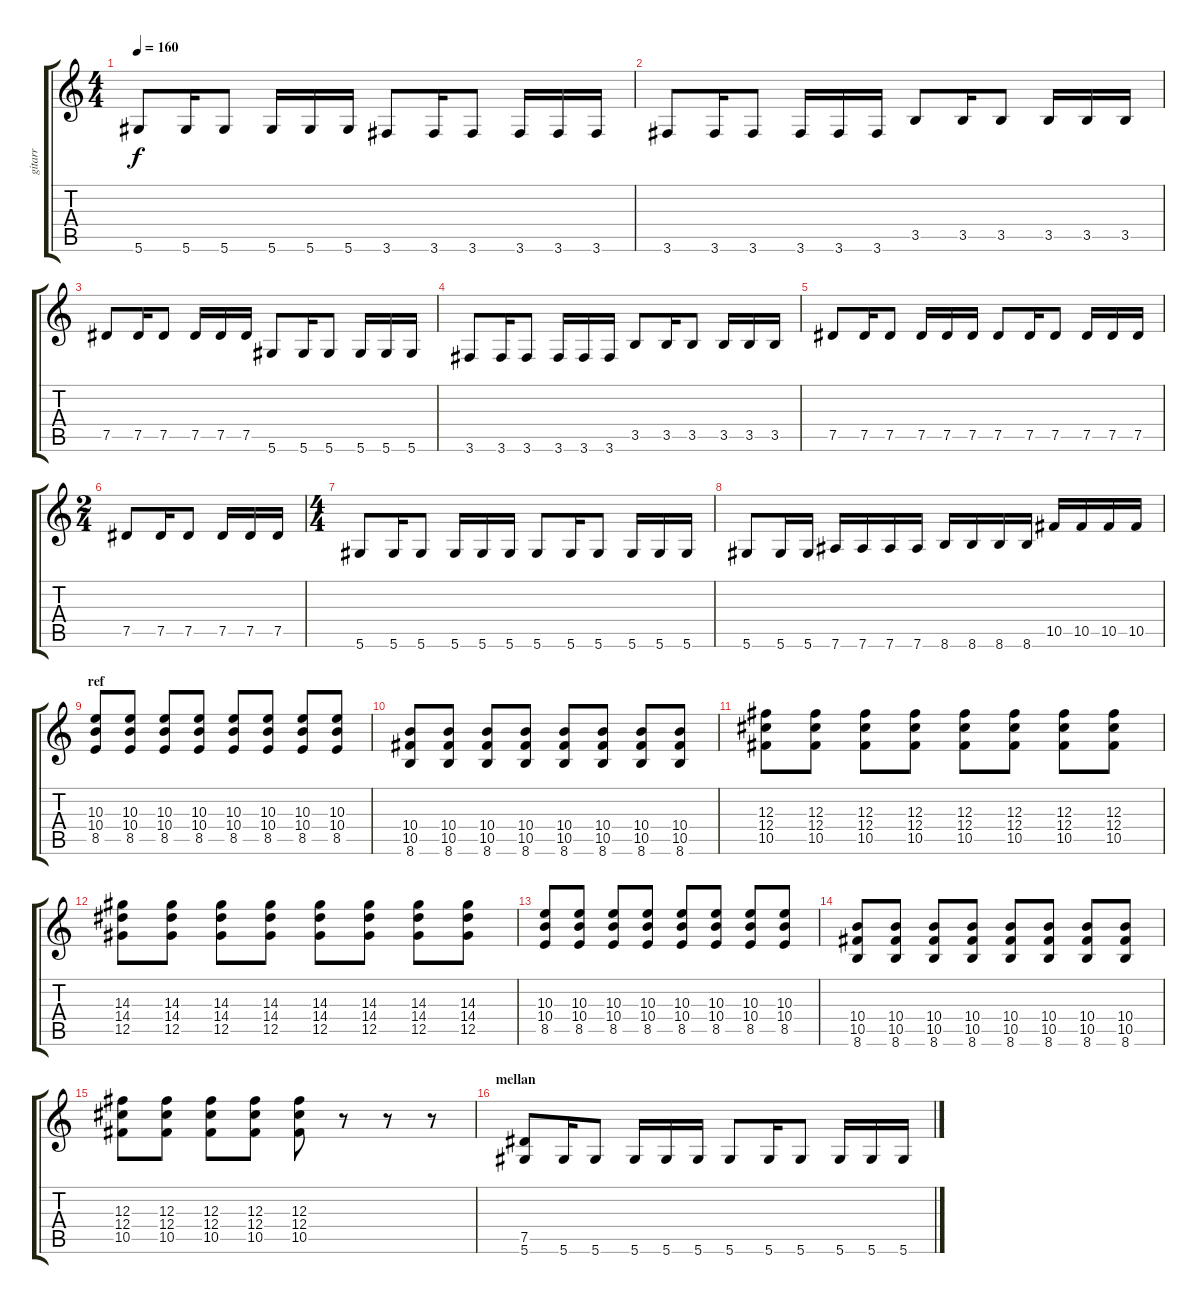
\track ("gitarr" "gitarr") {instrument distortionguitar}
\staff {score tabs}
\tuning (Eb4 Bb3 Gb3 Db3 Ab2 Eb2) {hide}
\ts (4 4)
\tempo 160
\clef g2
\ks c
5.6.8{dy f} 5.6.16 5.6.8 5.6.16 5.6.16 5.6.16 3.6.8 3.6.16 3.6.8 3.6.16 3.6.16 3.6.16 |
3.6.8 3.6.16 3.6.8 3.6.16 3.6.16 3.6.16 3.5.8 3.5.16 3.5.8 3.5.16 3.5.16 3.5.16 |
7.5.8 7.5.16 7.5.8 7.5.16 7.5.16 7.5.16 5.6.8 5.6.16 5.6.8 5.6.16 5.6.16 5.6.16 |
3.6.8 3.6.16 3.6.8 3.6.16 3.6.16 3.6.16 3.5.8 3.5.16 3.5.8 3.5.16 3.5.16 3.5.16 |
7.5.8 7.5.16 7.5.8 7.5.16 7.5.16 7.5.16 7.5.8 7.5.16 7.5.8 7.5.16 7.5.16 7.5.16 |
\ts (2 4)
7.5.8 7.5.16 7.5.8 7.5.16 7.5.16 7.5.16 |
\ts (4 4)
5.6.8 5.6.16 5.6.8 5.6.16 5.6.16 5.6.16 5.6.8 5.6.16 5.6.8 5.6.16 5.6.16 5.6.16 |
5.6.8 5.6.16 5.6.16 7.6.16 7.6.16 7.6.16 7.6.16 8.6.16 8.6.16 8.6.16 8.6.16 10.5.16 10.5.16 10.5.16 10.5.16 |
\section ("" "ref")
(10.3 10.4 8.5).8 (10.3 10.4 8.5).8 (10.3 10.4 8.5).8 (10.3 10.4 8.5).8 (10.3 10.4 8.5).8 (10.3 10.4 8.5).8 (10.3 10.4 8.5).8 (10.3 10.4 8.5).8 |
(10.4 10.5 8.6).8 (10.4 10.5 8.6).8 (10.4 10.5 8.6).8 (10.4 10.5 8.6).8 (10.4 10.5 8.6).8 (10.4 10.5 8.6).8 (10.4 10.5 8.6).8 (10.4 10.5 8.6).8 |
(12.3 12.4 10.5).8 (12.3 12.4 10.5).8 (12.3 12.4 10.5).8 (12.3 12.4 10.5).8 (12.3 12.4 10.5).8 (12.3 12.4 10.5).8 (12.3 12.4 10.5).8 (12.3 12.4 10.5).8 |
(14.3 14.4 12.5).8 (14.3 14.4 12.5).8 (14.3 14.4 12.5).8 (14.3 14.4 12.5).8 (14.3 14.4 12.5).8 (14.3 14.4 12.5).8 (14.3 14.4 12.5).8 (14.3 14.4 12.5).8 |
(10.3 10.4 8.5).8 (10.3 10.4 8.5).8 (10.3 10.4 8.5).8 (10.3 10.4 8.5).8 (10.3 10.4 8.5).8 (10.3 10.4 8.5).8 (10.3 10.4 8.5).8 (10.3 10.4 8.5).8 |
(10.4 10.5 8.6).8 (10.4 10.5 8.6).8 (10.4 10.5 8.6).8 (10.4 10.5 8.6).8 (10.4 10.5 8.6).8 (10.4 10.5 8.6).8 (10.4 10.5 8.6).8 (10.4 10.5 8.6).8 |
(12.3 12.4 10.5).8 (12.3 12.4 10.5).8 (12.3 12.4 10.5).8 (12.3 12.4 10.5).8 (12.3 12.4 10.5).8 r.8 r.8 r.8 |
\section ("" "mellan")
(7.5 5.6).8 5.6.16 5.6.8 5.6.16 5.6.16 5.6.16 5.6.8 5.6.16 5.6.8 5.6.16 5.6.16 5.6.16
